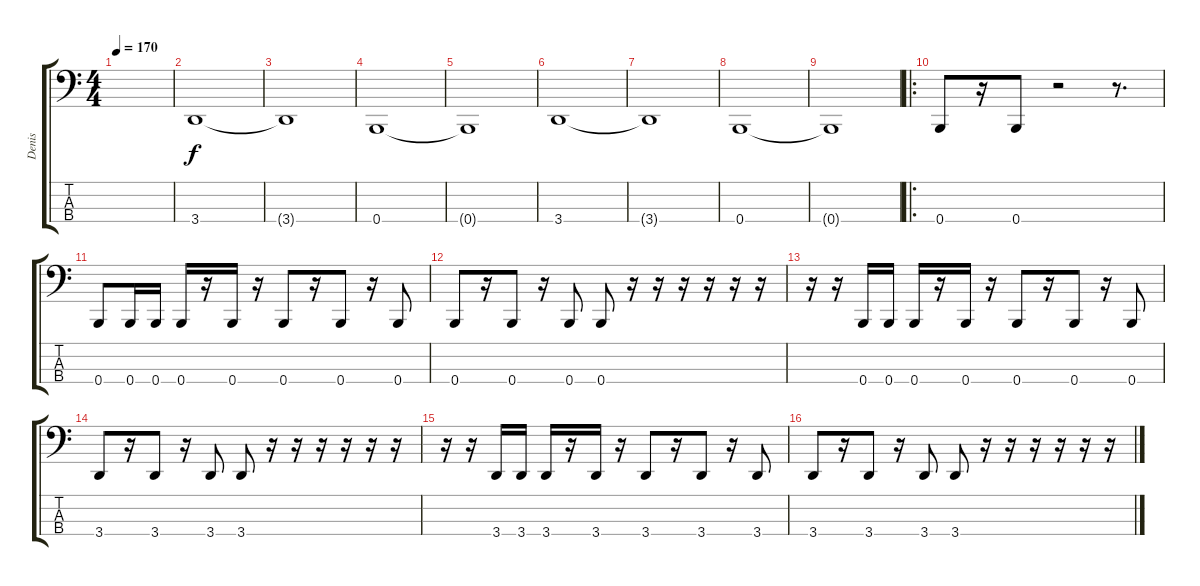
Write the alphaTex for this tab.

\track ("Denis" "Denis") {instrument electricbasspick}
\staff {score tabs}
\tuning (E2 B1 Gb1 B0) {hide}
\ts (4 4)
\tempo 170
\clef f4
\ks c
|
3.4.1 |
3.4{t}.1 |
0.4.1 |
0.4{t}.1 |
3.4.1 |
3.4{t}.1 |
0.4.1 |
0.4{t}.1 |
\ro
0.4.8 r.16 0.4.8 r.2 r.8{d} |
0.4.8 0.4.16 0.4.16 0.4.16 r.16 0.4.16 r.16 0.4.8 r.16 0.4.8 r.16 0.4.8 |
0.4.8 r.16 0.4.8 r.16 0.4.8 0.4.8 r.16 r.16 r.16 r.16 r.16 r.16 |
r.16 r.16 0.4.16 0.4.16 0.4.16 r.16 0.4.16 r.16 0.4.8 r.16 0.4.8 r.16 0.4.8 |
3.4.8 r.16 3.4.8 r.16 3.4.8 3.4.8 r.16 r.16 r.16 r.16 r.16 r.16 |
r.16 r.16 3.4.16 3.4.16 3.4.16 r.16 3.4.16 r.16 3.4.8 r.16 3.4.8 r.16 3.4.8 |
3.4.8 r.16 3.4.8 r.16 3.4.8 3.4.8 r.16 r.16 r.16 r.16 r.16 r.16
